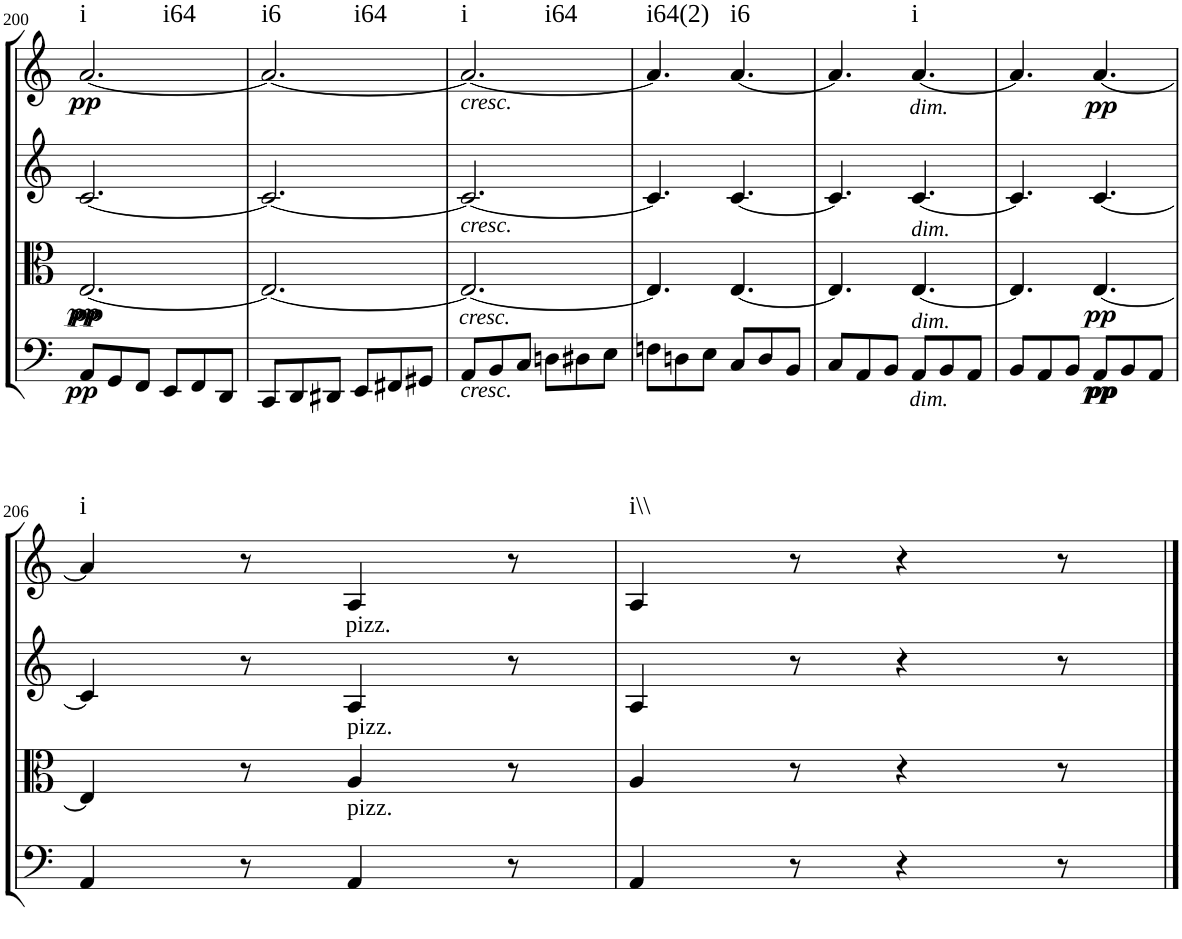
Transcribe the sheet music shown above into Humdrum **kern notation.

**kern	**dynam	**kern	**dynam	**kern	**kern	**dynam	**harte
*part4	*part4	*part3	*part3	*part2	*part1	*part1	*part1
*staff4	*staff4	*staff3	*staff3	*staff2	*staff1	*staff1	*
*I"Cello	*	*I"Viola	*	*I"2nd Violin	*I"1st Violin	*	*
*	*	*I'Vla	*	*I'Vln	*I'Vln	*	*
!!LO:PB:g=z
*clefF4	*	*clefC3	*	*clefG2	*clefG2	*	*
*k[]	*	*k[]	*	*k[]	*k[]	*	*
*M6/8	*	*M6/8	*	*M6/8	*M6/8	*	*
=200	=200	=200	=200	=200	=200	=200	=200
!	!LO:DY:b	!	!LO:DY:b	!	!	!	!
!	!	!	!LO:DY:n=1:b	!	!	!LO:DY:b	!LO:H:n=1:kt=i
!	!	!	!	!	!	!	!LO:H:n=2:kt=i64
8AA/L	pp	[2.E/	pp pp	[2.c/	[2.a/	pp	N N
8GG/	.	.	.	.	.	.	.
8FF/J	.	.	.	.	.	.	.
8EE/L	.	.	.	.	.	.	.
8FF/	.	.	.	.	.	.	.
8DD/J	.	.	.	.	.	.	.
=201	=201	=201	=201	=201	=201	=201	=201
!	!	!	!	!	!	!	!LO:H:n=1:kt=i6
!	!	!	!	!	!	!	!LO:H:n=2:kt=i64
8CC/L	.	2.E/_	.	2.c/_	2.a/_	.	N N
8DD/	.	.	.	.	.	.	.
8DD#X/J	.	.	.	.	.	.	.
8EE/L	.	.	.	.	.	.	.
8FF#X/	.	.	.	.	.	.	.
8GG#X/J	.	.	.	.	.	.	.
=202	=202	=202	=202	=202	=202	=202	=202
!	!	!	!	!	!LO:TX:b:i:t=cresc.	!	!
!	!	!	!	!LO:TX:b:i:t=cresc.	!	!	!
!	!	!LO:TX:b:i:t=cresc.	!	!	!	!	!
!LO:TX:b:i:t=cresc.	!	!	!	!	!	!	!LO:H:n=1:kt=i
!	!	!	!	!	!	!	!LO:H:n=2:kt=i64
8AA/L	.	2.E/_	.	2.c/_	2.a/_	.	N N
8BB/	.	.	.	.	.	.	.
8C/J	.	.	.	.	.	.	.
8Dn\L	.	.	.	.	.	.	.
8D#X\	.	.	.	.	.	.	.
8E\J	.	.	.	.	.	.	.
=203	=203	=203	=203	=203	=203	=203	=203
!	!	!	!	!	!	!	!LO:H:kt=i64(2)
8Fn\L	.	4.E/]	.	4.c/]	4.a/]	.	N
8Dn\	.	.	.	.	.	.	.
8E\J	.	.	.	.	.	.	.
!	!	!	!	!	!	!	!LO:H:kt=i6
8C/L	.	[4.E/	.	[4.c/	[4.a/	.	N
8D/	.	.	.	.	.	.	.
8BB/J	.	.	.	.	.	.	.
=204	=204	=204	=204	=204	=204	=204	=204
8C/L	.	4.E/]	.	4.c/]	4.a/]	.	.
8AA/	.	.	.	.	.	.	.
8BB/J	.	.	.	.	.	.	.
!	!	!	!	!	!LO:TX:b:i:t=dim.	!	!
!	!	!	!	!LO:TX:b:i:t=dim.	!	!	!
!	!	!LO:TX:b:i:t=dim.	!	!	!	!	!
!LO:TX:b:i:t=dim.	!	!	!	!	!	!	!LO:H:kt=i
8AA/L	.	[4.E/	.	[4.c/	[4.a/	.	N
8BB/	.	.	.	.	.	.	.
8AA/J	.	.	.	.	.	.	.
=205	=205	=205	=205	=205	=205	=205	=205
8BB/L	.	4.E/]	.	4.c/]	4.a/]	.	.
8AA/	.	.	.	.	.	.	.
8BB/J	.	.	.	.	.	.	.
!	!LO:DY:b	!	!	!	!	!	!
!	!LO:DY:n=1:b	!	!LO:DY:b	!	!	!LO:DY:b	!
8AA/L	pp pp	[4.E/	pp	[4.c/	[4.a/	pp	.
8BB/	.	.	.	.	.	.	.
8AA/J	.	.	.	.	.	.	.
!!LO:LB:g=z
=206	=206	=206	=206	=206	=206	=206	=206
!	!	!	!	!	!	!	!LO:H:kt=i
4AA/	.	4E/]	.	4c/]	4a/]	.	N
8r	.	8r	.	8r	8r	.	.
!	!	!	!	!	!LO:TX:b:t=pizz.	!	!
!	!	!	!	!LO:TX:b:t=pizz.	!	!	!
!	!	!LO:TX:b:t=pizz.	!	!	!	!	!
4AA/	.	4A/	.	4A/	4A/	.	.
8r	.	8r	.	8r	8r	.	.
=207	=207	=207	=207	=207	=207	=207	=207
!	!	!	!	!	!	!	!LO:H:kt=i\\
4AA/	.	4A/	.	4A/	4A/	.	N
8r	.	8r	.	8r	8r	.	.
4r	.	4r	.	4r	4r	.	.
8r	.	8r	.	8r	8r	.	.
==	==	==	==	==	==	==	==
*-	*-	*-	*-	*-	*-	*-	*-
